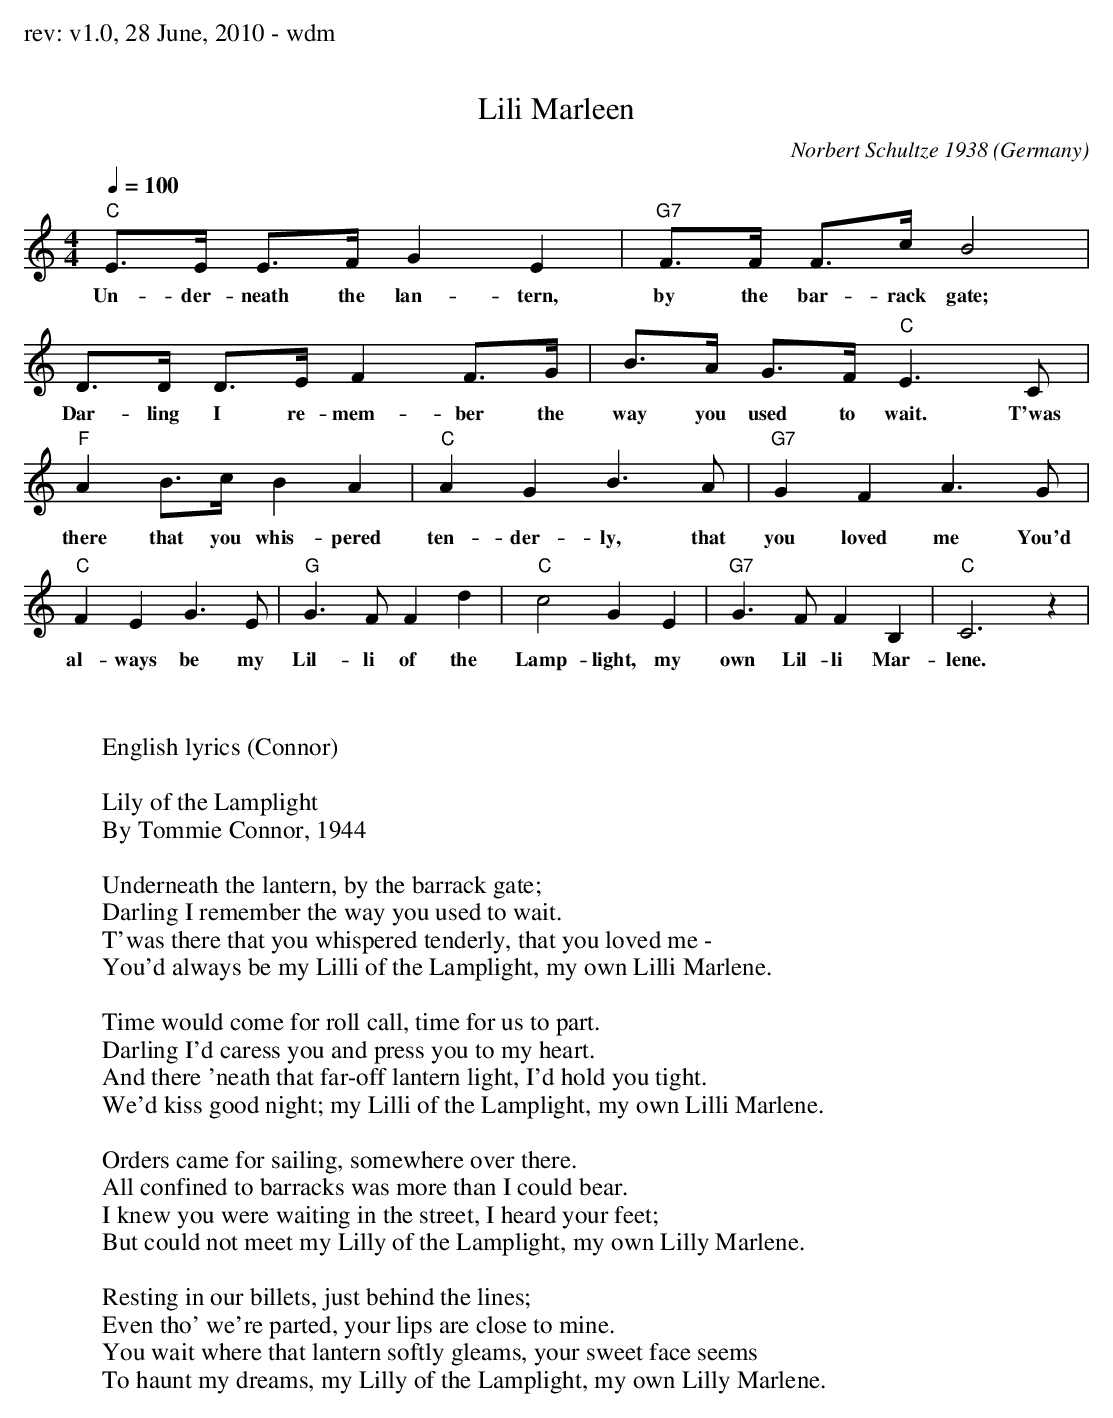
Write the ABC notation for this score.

X:1
T:Lili Marleen
C:Norbert Schultze 1938
O:Germany
M:4/4
L:1/8
Q:1/4=100
K:C             %transposed from G
"C"E>E E>F G2 E2 | "G7"F>F F>c B4 |
w:Un-der-neath the lan-tern, by the bar-rack gate;
D>D D>E F2 F>G | B>A G>F "C"E3 C |
w:Dar-ling I re-mem-ber the way you used to wait. T'was
"F"A2 B>c B2 A2 | "C"A2 G2 B3 A | "G7"G2 F2 A3 G |
w:there that you whis-pered ten-der-ly, that you loved me You'd
"C"F2 E2 G3 E | "G"G3 F F2 d2 | "C"c4 G2 E2 | "G7"G3 F F2 B,2 | "C"C6 z2 |
w:al-ways be my Lil-li of the Lamp-light, my own Lil-li Mar-lene.
W:
W:
W:English lyrics (Connor)
W:
W:Lily of the Lamplight
W:By Tommie Connor, 1944
W:
W:Underneath the lantern, by the barrack gate;
W:Darling I remember the way you used to wait.
W:T'was there that you whispered tenderly, that you loved me -
W:You'd always be my Lilli of the Lamplight, my own Lilli Marlene.
W:
W:Time would come for roll call, time for us to part.
W:Darling I'd caress you and press you to my heart.
W:And there 'neath that far-off lantern light, I'd hold you tight.
W:We'd kiss good night; my Lilli of the Lamplight, my own Lilli Marlene.
W:
W:Orders came for sailing, somewhere over there.
W:All confined to barracks was more than I could bear.
W:I knew you were waiting in the street, I heard your feet;
W:But could not meet my Lilly of the Lamplight, my own Lilly Marlene.
W:
W:Resting in our billets, just behind the lines;
W:Even tho' we're parted, your lips are close to mine.
W:You wait where that lantern softly gleams, your sweet face seems
W:To haunt my dreams, my Lilly of the Lamplight, my own Lilly Marlene.
